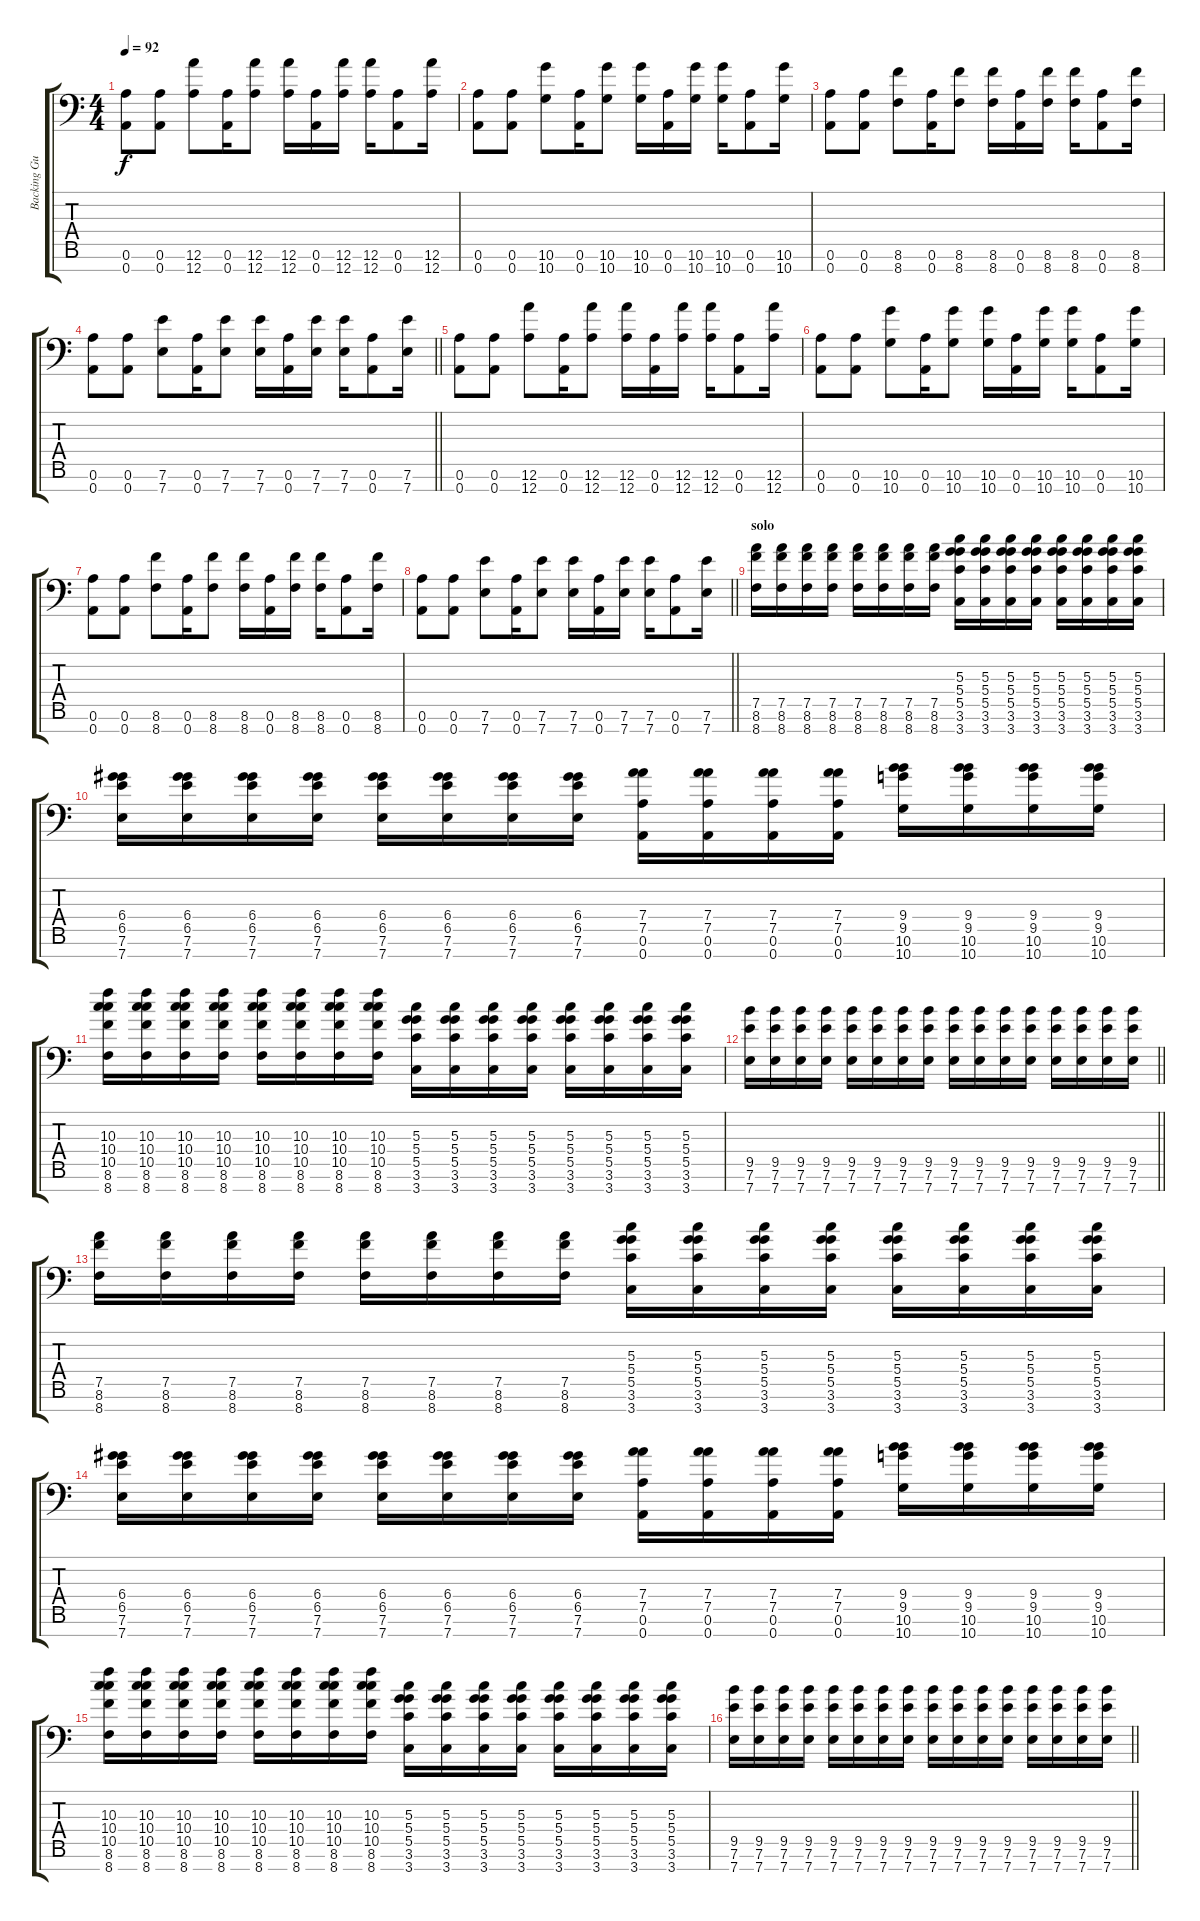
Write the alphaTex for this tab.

\track ("Backing Guitar" "Backing Gu") {instrument distortionguitar}
\staff {score tabs}
\tuning (E4 B3 G3 D3 D3 A2 A1) {hide}
\ts (4 4)
\tempo 92
\clef f4
\ks c
(0.6 0.7).8{dy f} (0.6 0.7).8 (12.6 12.7).8 (0.6 0.7).16 (12.6 12.7).8 (12.6 12.7).16 (0.6 0.7).16 (12.6 12.7).16 (12.6 12.7).16 (0.6 0.7).8 (12.6 12.7).16 |
(0.6 0.7).8 (0.6 0.7).8 (10.6 10.7).8 (0.6 0.7).16 (10.6 10.7).8 (10.6 10.7).16 (0.6 0.7).16 (10.6 10.7).16 (10.6 10.7).16 (0.6 0.7).8 (10.6 10.7).16 |
(0.6 0.7).8 (0.6 0.7).8 (8.6 8.7).8 (0.6 0.7).16 (8.6 8.7).8 (8.6 8.7).16 (0.6 0.7).16 (8.6 8.7).16 (8.6 8.7).16 (0.6 0.7).8 (8.6 8.7).16 |
\barLineRight lightlight
(0.6 0.7).8 (0.6 0.7).8 (7.6 7.7).8 (0.6 0.7).16 (7.6 7.7).8 (7.6 7.7).16 (0.6 0.7).16 (7.6 7.7).16 (7.6 7.7).16 (0.6 0.7).8 (7.6 7.7).16 |
(0.6 0.7).8 (0.6 0.7).8 (12.6 12.7).8 (0.6 0.7).16 (12.6 12.7).8 (12.6 12.7).16 (0.6 0.7).16 (12.6 12.7).16 (12.6 12.7).16 (0.6 0.7).8 (12.6 12.7).16 |
(0.6 0.7).8 (0.6 0.7).8 (10.6 10.7).8 (0.6 0.7).16 (10.6 10.7).8 (10.6 10.7).16 (0.6 0.7).16 (10.6 10.7).16 (10.6 10.7).16 (0.6 0.7).8 (10.6 10.7).16 |
(0.6 0.7).8 (0.6 0.7).8 (8.6 8.7).8 (0.6 0.7).16 (8.6 8.7).8 (8.6 8.7).16 (0.6 0.7).16 (8.6 8.7).16 (8.6 8.7).16 (0.6 0.7).8 (8.6 8.7).16 |
\barLineRight lightlight
(0.6 0.7).8 (0.6 0.7).8 (7.6 7.7).8 (0.6 0.7).16 (7.6 7.7).8 (7.6 7.7).16 (0.6 0.7).16 (7.6 7.7).16 (7.6 7.7).16 (0.6 0.7).8 (7.6 7.7).16 |
\section ("" "solo")
(7.5 8.6 8.7).16 (7.5 8.6 8.7).16 (7.5 8.6 8.7).16 (7.5 8.6 8.7).16 (7.5 8.6 8.7).16 (7.5 8.6 8.7).16 (7.5 8.6 8.7).16 (7.5 8.6 8.7).16 (5.3 5.4 5.5 3.6 3.7).16 (5.3 5.4 5.5 3.6 3.7).16 (5.3 5.4 5.5 3.6 3.7).16 (5.3 5.4 5.5 3.6 3.7).16 (5.3 5.4 5.5 3.6 3.7).16 (5.3 5.4 5.5 3.6 3.7).16 (5.3 5.4 5.5 3.6 3.7).16 (5.3 5.4 5.5 3.6 3.7).16 |
(6.4 6.5 7.6 7.7).16 (6.4 6.5 7.6 7.7).16 (6.4 6.5 7.6 7.7).16 (6.4 6.5 7.6 7.7).16 (6.4 6.5 7.6 7.7).16 (6.4 6.5 7.6 7.7).16 (6.4 6.5 7.6 7.7).16 (6.4 6.5 7.6 7.7).16 (7.4 7.5 0.6 0.7).16 (7.4 7.5 0.6 0.7).16 (7.4 7.5 0.6 0.7).16 (7.4 7.5 0.6 0.7).16 (9.4 9.5 10.6 10.7).16 (9.4 9.5 10.6 10.7).16 (9.4 9.5 10.6 10.7).16 (9.4 9.5 10.6 10.7).16 |
(10.3 10.4 10.5 8.6 8.7).16 (10.3 10.4 10.5 8.6 8.7).16 (10.3 10.4 10.5 8.6 8.7).16 (10.3 10.4 10.5 8.6 8.7).16 (10.3 10.4 10.5 8.6 8.7).16 (10.3 10.4 10.5 8.6 8.7).16 (10.3 10.4 10.5 8.6 8.7).16 (10.3 10.4 10.5 8.6 8.7).16 (5.3 5.4 5.5 3.6 3.7).16 (5.3 5.4 5.5 3.6 3.7).16 (5.3 5.4 5.5 3.6 3.7).16 (5.3 5.4 5.5 3.6 3.7).16 (5.3 5.4 5.5 3.6 3.7).16 (5.3 5.4 5.5 3.6 3.7).16 (5.3 5.4 5.5 3.6 3.7).16 (5.3 5.4 5.5 3.6 3.7).16 |
\barLineRight lightlight
(9.5 7.6 7.7).16 (9.5 7.6 7.7).16 (9.5 7.6 7.7).16 (9.5 7.6 7.7).16 (9.5 7.6 7.7).16 (9.5 7.6 7.7).16 (9.5 7.6 7.7).16 (9.5 7.6 7.7).16 (9.5 7.6 7.7).16 (9.5 7.6 7.7).16 (9.5 7.6 7.7).16 (9.5 7.6 7.7).16 (9.5 7.6 7.7).16 (9.5 7.6 7.7).16 (9.5 7.6 7.7).16 (9.5 7.6 7.7).16 |
(7.5 8.6 8.7).16 (7.5 8.6 8.7).16 (7.5 8.6 8.7).16 (7.5 8.6 8.7).16 (7.5 8.6 8.7).16 (7.5 8.6 8.7).16 (7.5 8.6 8.7).16 (7.5 8.6 8.7).16 (5.3 5.4 5.5 3.6 3.7).16 (5.3 5.4 5.5 3.6 3.7).16 (5.3 5.4 5.5 3.6 3.7).16 (5.3 5.4 5.5 3.6 3.7).16 (5.3 5.4 5.5 3.6 3.7).16 (5.3 5.4 5.5 3.6 3.7).16 (5.3 5.4 5.5 3.6 3.7).16 (5.3 5.4 5.5 3.6 3.7).16 |
(6.4 6.5 7.6 7.7).16 (6.4 6.5 7.6 7.7).16 (6.4 6.5 7.6 7.7).16 (6.4 6.5 7.6 7.7).16 (6.4 6.5 7.6 7.7).16 (6.4 6.5 7.6 7.7).16 (6.4 6.5 7.6 7.7).16 (6.4 6.5 7.6 7.7).16 (7.4 7.5 0.6 0.7).16 (7.4 7.5 0.6 0.7).16 (7.4 7.5 0.6 0.7).16 (7.4 7.5 0.6 0.7).16 (9.4 9.5 10.6 10.7).16 (9.4 9.5 10.6 10.7).16 (9.4 9.5 10.6 10.7).16 (9.4 9.5 10.6 10.7).16 |
(10.3 10.4 10.5 8.6 8.7).16 (10.3 10.4 10.5 8.6 8.7).16 (10.3 10.4 10.5 8.6 8.7).16 (10.3 10.4 10.5 8.6 8.7).16 (10.3 10.4 10.5 8.6 8.7).16 (10.3 10.4 10.5 8.6 8.7).16 (10.3 10.4 10.5 8.6 8.7).16 (10.3 10.4 10.5 8.6 8.7).16 (5.3 5.4 5.5 3.6 3.7).16 (5.3 5.4 5.5 3.6 3.7).16 (5.3 5.4 5.5 3.6 3.7).16 (5.3 5.4 5.5 3.6 3.7).16 (5.3 5.4 5.5 3.6 3.7).16 (5.3 5.4 5.5 3.6 3.7).16 (5.3 5.4 5.5 3.6 3.7).16 (5.3 5.4 5.5 3.6 3.7).16 |
\barLineRight lightlight
(9.5 7.6 7.7).16 (9.5 7.6 7.7).16 (9.5 7.6 7.7).16 (9.5 7.6 7.7).16 (9.5 7.6 7.7).16 (9.5 7.6 7.7).16 (9.5 7.6 7.7).16 (9.5 7.6 7.7).16 (9.5 7.6 7.7).16 (9.5 7.6 7.7).16 (9.5 7.6 7.7).16 (9.5 7.6 7.7).16 (9.5 7.6 7.7).16 (9.5 7.6 7.7).16 (9.5 7.6 7.7).16 (9.5 7.6 7.7).16
